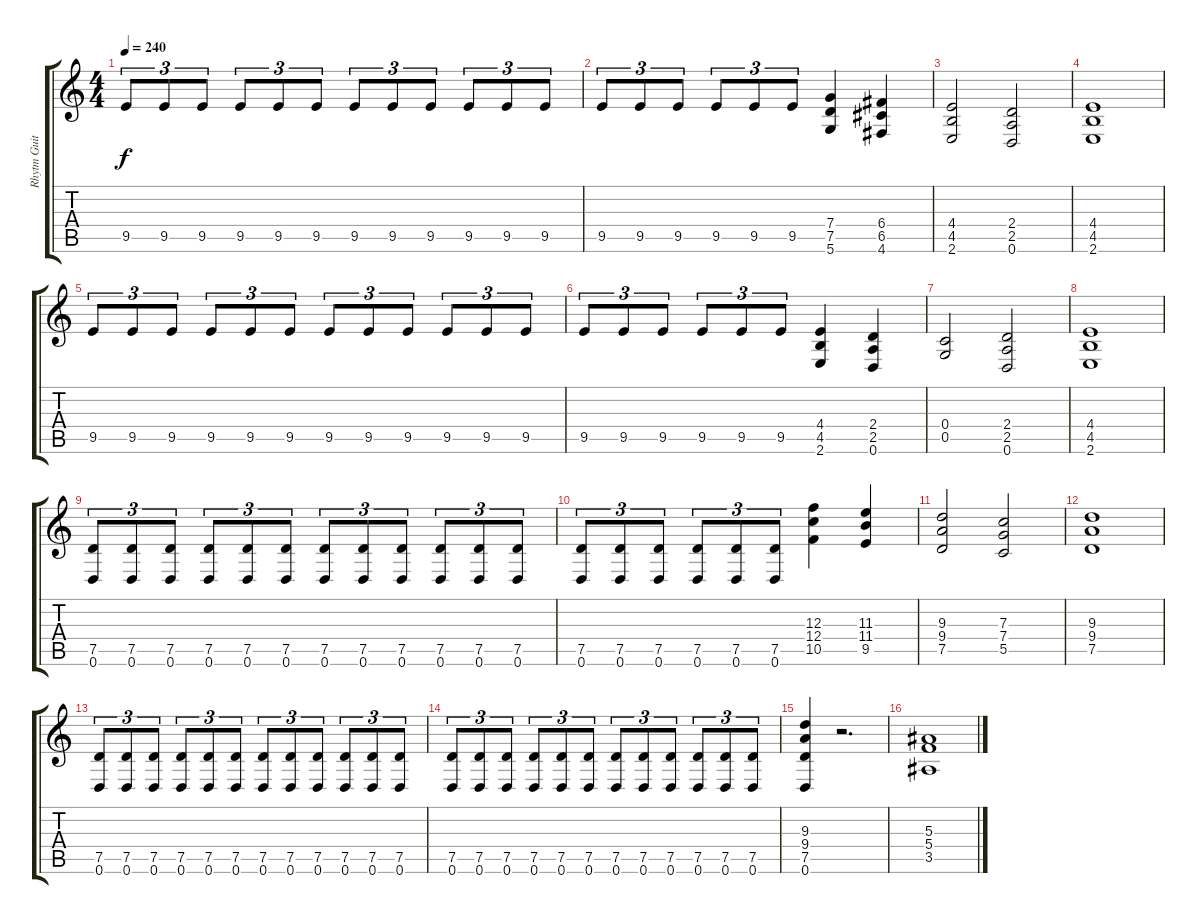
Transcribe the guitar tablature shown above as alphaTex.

\track ("Rhytm Guitar" "Rhytm Guit") {instrument distortionguitar}
\staff {score tabs}
\tuning (D4 A3 F3 C3 G2 D2) {hide}
\ts (4 4)
\tempo 240
\clef g2
\ks c
9.5.8{tu (3 2) dy f} 9.5.8{tu (3 2)} 9.5.8{tu (3 2)} 9.5.8{tu (3 2)} 9.5.8{tu (3 2)} 9.5.8{tu (3 2)} 9.5.8{tu (3 2)} 9.5.8{tu (3 2)} 9.5.8{tu (3 2)} 9.5.8{tu (3 2)} 9.5.8{tu (3 2)} 9.5.8{tu (3 2)} |
9.5.8{tu (3 2)} 9.5.8{tu (3 2)} 9.5.8{tu (3 2)} 9.5.8{tu (3 2)} 9.5.8{tu (3 2)} 9.5.8{tu (3 2)} (7.4 7.5 5.6).4 (6.4 6.5 4.6).4 |
(4.4 4.5 2.6).2 (2.4 2.5 0.6).2 |
(4.4 4.5 2.6).1 |
9.5.8{tu (3 2)} 9.5.8{tu (3 2)} 9.5.8{tu (3 2)} 9.5.8{tu (3 2)} 9.5.8{tu (3 2)} 9.5.8{tu (3 2)} 9.5.8{tu (3 2)} 9.5.8{tu (3 2)} 9.5.8{tu (3 2)} 9.5.8{tu (3 2)} 9.5.8{tu (3 2)} 9.5.8{tu (3 2)} |
9.5.8{tu (3 2)} 9.5.8{tu (3 2)} 9.5.8{tu (3 2)} 9.5.8{tu (3 2)} 9.5.8{tu (3 2)} 9.5.8{tu (3 2)} (4.4 4.5 2.6).4 (2.4 2.5 0.6).4 |
(0.4 0.5).2 (2.4 2.5 0.6).2 |
(4.4 4.5 2.6).1 |
(7.5 0.6).8{tu (3 2)} (7.5 0.6).8{tu (3 2)} (7.5 0.6).8{tu (3 2)} (7.5 0.6).8{tu (3 2)} (7.5 0.6).8{tu (3 2)} (7.5 0.6).8{tu (3 2)} (7.5 0.6).8{tu (3 2)} (7.5 0.6).8{tu (3 2)} (7.5 0.6).8{tu (3 2)} (7.5 0.6).8{tu (3 2)} (7.5 0.6).8{tu (3 2)} (7.5 0.6).8{tu (3 2)} |
(7.5 0.6).8{tu (3 2)} (7.5 0.6).8{tu (3 2)} (7.5 0.6).8{tu (3 2)} (7.5 0.6).8{tu (3 2)} (7.5 0.6).8{tu (3 2)} (7.5 0.6).8{tu (3 2)} (12.3 12.4 10.5).4 (11.3 11.4 9.5).4 |
(9.3 9.4 7.5).2 (7.3 7.4 5.5).2 |
(9.3 9.4 7.5).1 |
(7.5 0.6).8{tu (3 2)} (7.5 0.6).8{tu (3 2)} (7.5 0.6).8{tu (3 2)} (7.5 0.6).8{tu (3 2)} (7.5 0.6).8{tu (3 2)} (7.5 0.6).8{tu (3 2)} (7.5 0.6).8{tu (3 2)} (7.5 0.6).8{tu (3 2)} (7.5 0.6).8{tu (3 2)} (7.5 0.6).8{tu (3 2)} (7.5 0.6).8{tu (3 2)} (7.5 0.6).8{tu (3 2)} |
(7.5 0.6).8{tu (3 2)} (7.5 0.6).8{tu (3 2)} (7.5 0.6).8{tu (3 2)} (7.5 0.6).8{tu (3 2)} (7.5 0.6).8{tu (3 2)} (7.5 0.6).8{tu (3 2)} (7.5 0.6).8{tu (3 2)} (7.5 0.6).8{tu (3 2)} (7.5 0.6).8{tu (3 2)} (7.5 0.6).8{tu (3 2)} (7.5 0.6).8{tu (3 2)} (7.5 0.6).8{tu (3 2)} |
(9.3 9.4 7.5 0.6).4 r.2{d} |
(5.3 5.4 3.5).1
